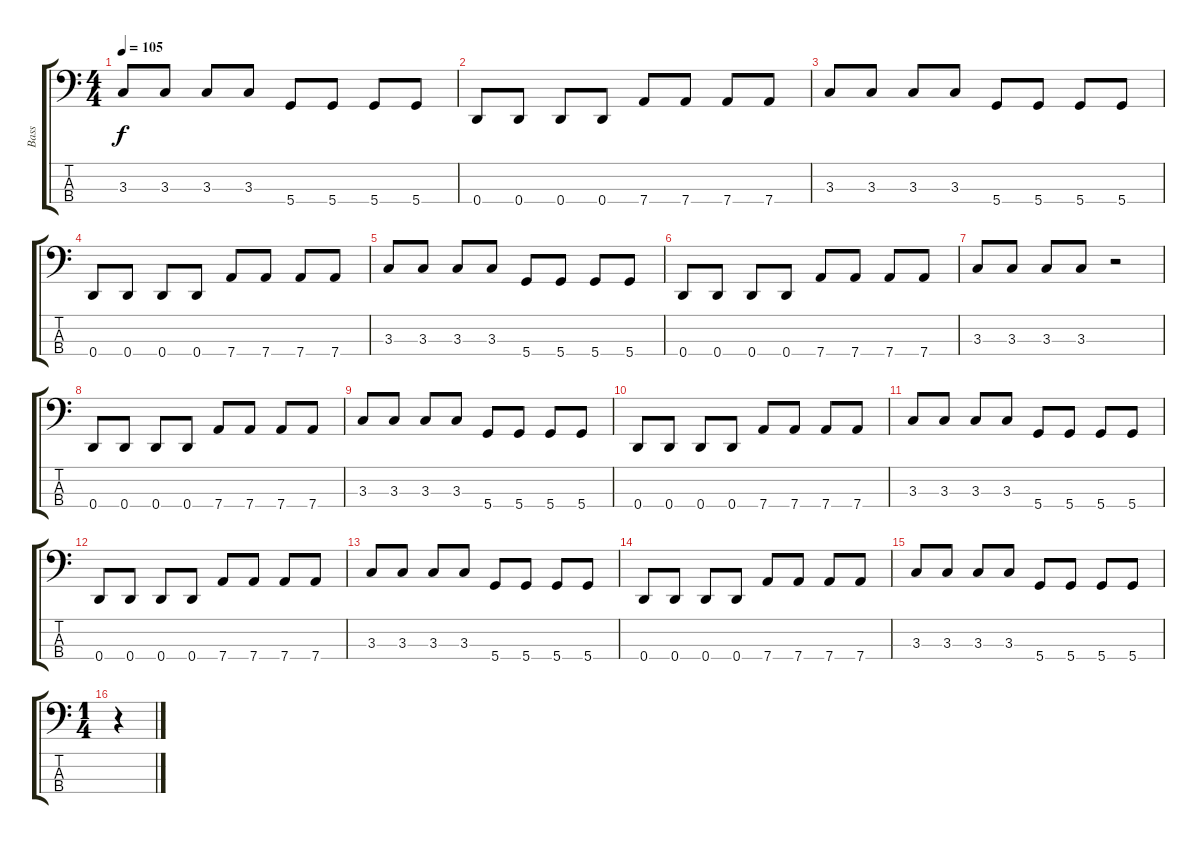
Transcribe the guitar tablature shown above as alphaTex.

\track ("Bass" "Bass") {instrument electricbassfinger}
\staff {score tabs}
\tuning (G2 D2 A1 D1) {hide}
\ts (4 4)
\tempo 105
\clef f4
\ks c
3.3.8{dy f} 3.3.8 3.3.8 3.3.8 5.4.8 5.4.8 5.4.8 5.4.8 |
0.4.8 0.4.8 0.4.8 0.4.8 7.4.8 7.4.8 7.4.8 7.4.8 |
3.3.8 3.3.8 3.3.8 3.3.8 5.4.8 5.4.8 5.4.8 5.4.8 |
0.4.8 0.4.8 0.4.8 0.4.8 7.4.8 7.4.8 7.4.8 7.4.8 |
3.3.8 3.3.8 3.3.8 3.3.8 5.4.8 5.4.8 5.4.8 5.4.8 |
0.4.8 0.4.8 0.4.8 0.4.8 7.4.8 7.4.8 7.4.8 7.4.8 |
3.3.8 3.3.8 3.3.8 3.3.8 r.2 |
0.4.8 0.4.8 0.4.8 0.4.8 7.4.8 7.4.8 7.4.8 7.4.8 |
3.3.8 3.3.8 3.3.8 3.3.8 5.4.8 5.4.8 5.4.8 5.4.8 |
0.4.8 0.4.8 0.4.8 0.4.8 7.4.8 7.4.8 7.4.8 7.4.8 |
3.3.8 3.3.8 3.3.8 3.3.8 5.4.8 5.4.8 5.4.8 5.4.8 |
0.4.8 0.4.8 0.4.8 0.4.8 7.4.8 7.4.8 7.4.8 7.4.8 |
3.3.8 3.3.8 3.3.8 3.3.8 5.4.8 5.4.8 5.4.8 5.4.8 |
0.4.8 0.4.8 0.4.8 0.4.8 7.4.8 7.4.8 7.4.8 7.4.8 |
3.3.8 3.3.8 3.3.8 3.3.8 5.4.8 5.4.8 5.4.8 5.4.8 |
\ts (1 4)
r.4
